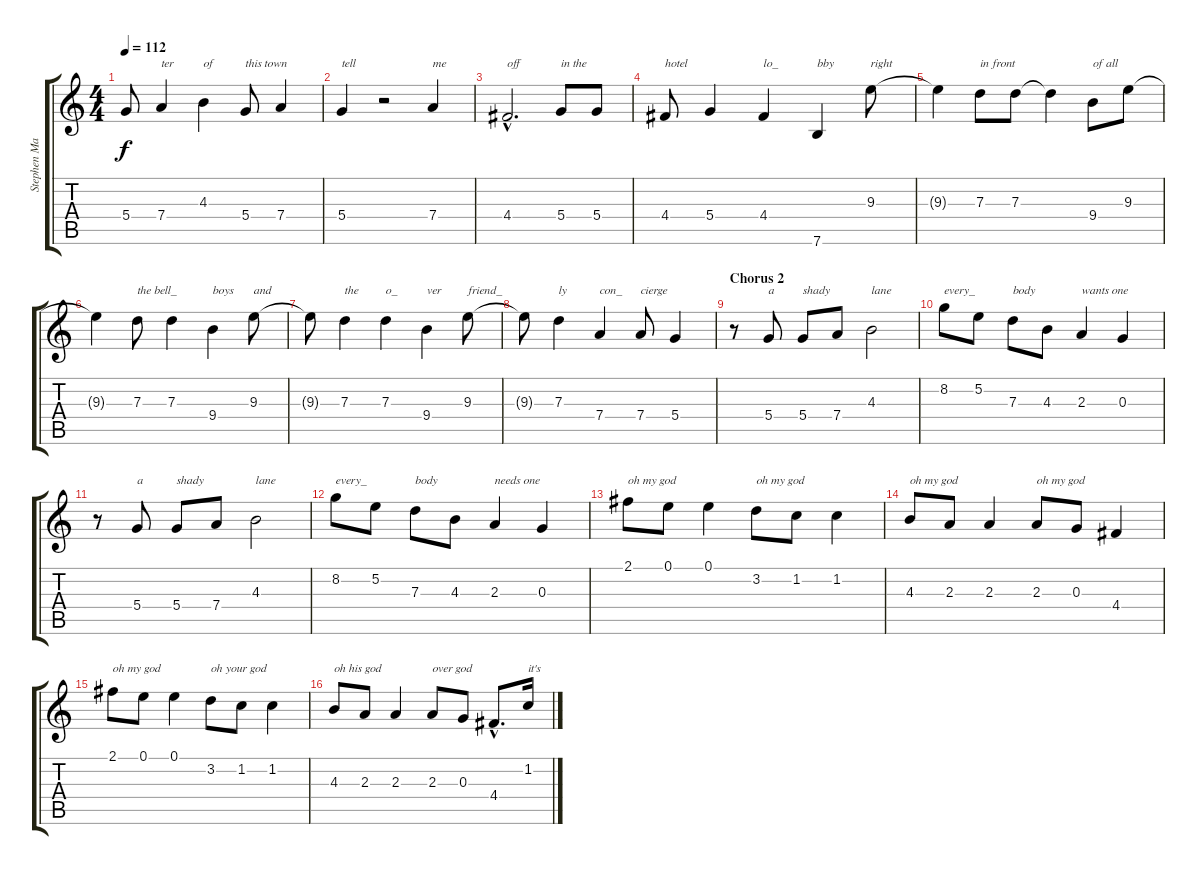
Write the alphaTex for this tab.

\track ("Stephen Malkmus" "Stephen Ma") {instrument synthbass2}
\staff {score tabs}
\tuning (E4 B3 G3 D3 A2 E2) {hide}
\ts (4 4)
\tempo 112
\clef g2
\ks c
5.4{t}.8{dy f} 7.4.4{txt "ter"} 4.3.4{txt "of"} 5.4.8{txt "this town"} 7.4.4 |
5.4.4{txt "tell"} r.2 7.4.4{txt "me"} |
4.4{hac}.2{d txt "off"} 5.4.8{txt "in the "} 5.4.8 |
4.4.8{txt "hotel"} 5.4.4 4.4.4{txt "lo_"} 7.6.4{txt "bby"} 9.3.8{txt "right"} |
\section ("" "")
9.3{t}.4 7.3.8{txt "in front"} 7.3.8 7.3{t}.4 9.4.8{txt "of all"} 9.3.8 |
9.3{t}.4 7.3.8{txt "the bell_"} 7.3.4 9.4.4{txt "boys"} 9.3.8{txt "and"} |
9.3{t}.8 7.3.4{txt "the"} 7.3.4{txt "o_"} 9.4.4{txt "ver"} 9.3.8{txt "friend_"} |
9.3{t}.8 7.3.4{txt "ly"} 7.4.4{txt "con_"} 7.4.8{txt "cierge"} 5.4.4 |
\section ("" "Chorus 2")
r.8 5.4.8{txt "a"} 5.4.8{txt "shady"} 7.4.8 4.3.2{txt "lane"} |
8.2.8{txt "every_"} 5.2.8 7.3.8{txt "body"} 4.3.8 2.3.4{txt "wants one"} 0.3.4 |
r.8 5.4.8{txt "a"} 5.4.8{txt "shady"} 7.4.8 4.3.2{txt "lane"} |
8.2.8{txt "every_"} 5.2.8 7.3.8{txt "body"} 4.3.8 2.3.4{txt "needs one"} 0.3.4 |
\section ("" "")
2.1.8{txt "oh my god"} 0.1.8 0.1.4 3.2.8{txt "oh my god"} 1.2.8 1.2.4 |
4.3.8{txt "oh my god"} 2.3.8 2.3.4 2.3.8{txt "oh my god"} 0.3.8 4.4.4 |
2.1.8{txt "oh my god"} 0.1.8 0.1.4 3.2.8{txt "oh your god"} 1.2.8 1.2.4 |
4.3.8{txt "oh his god"} 2.3.8 2.3.4 2.3.8{txt "over god"} 0.3.8 4.4{hac}.8{d} 1.2.16{txt "it's"}
